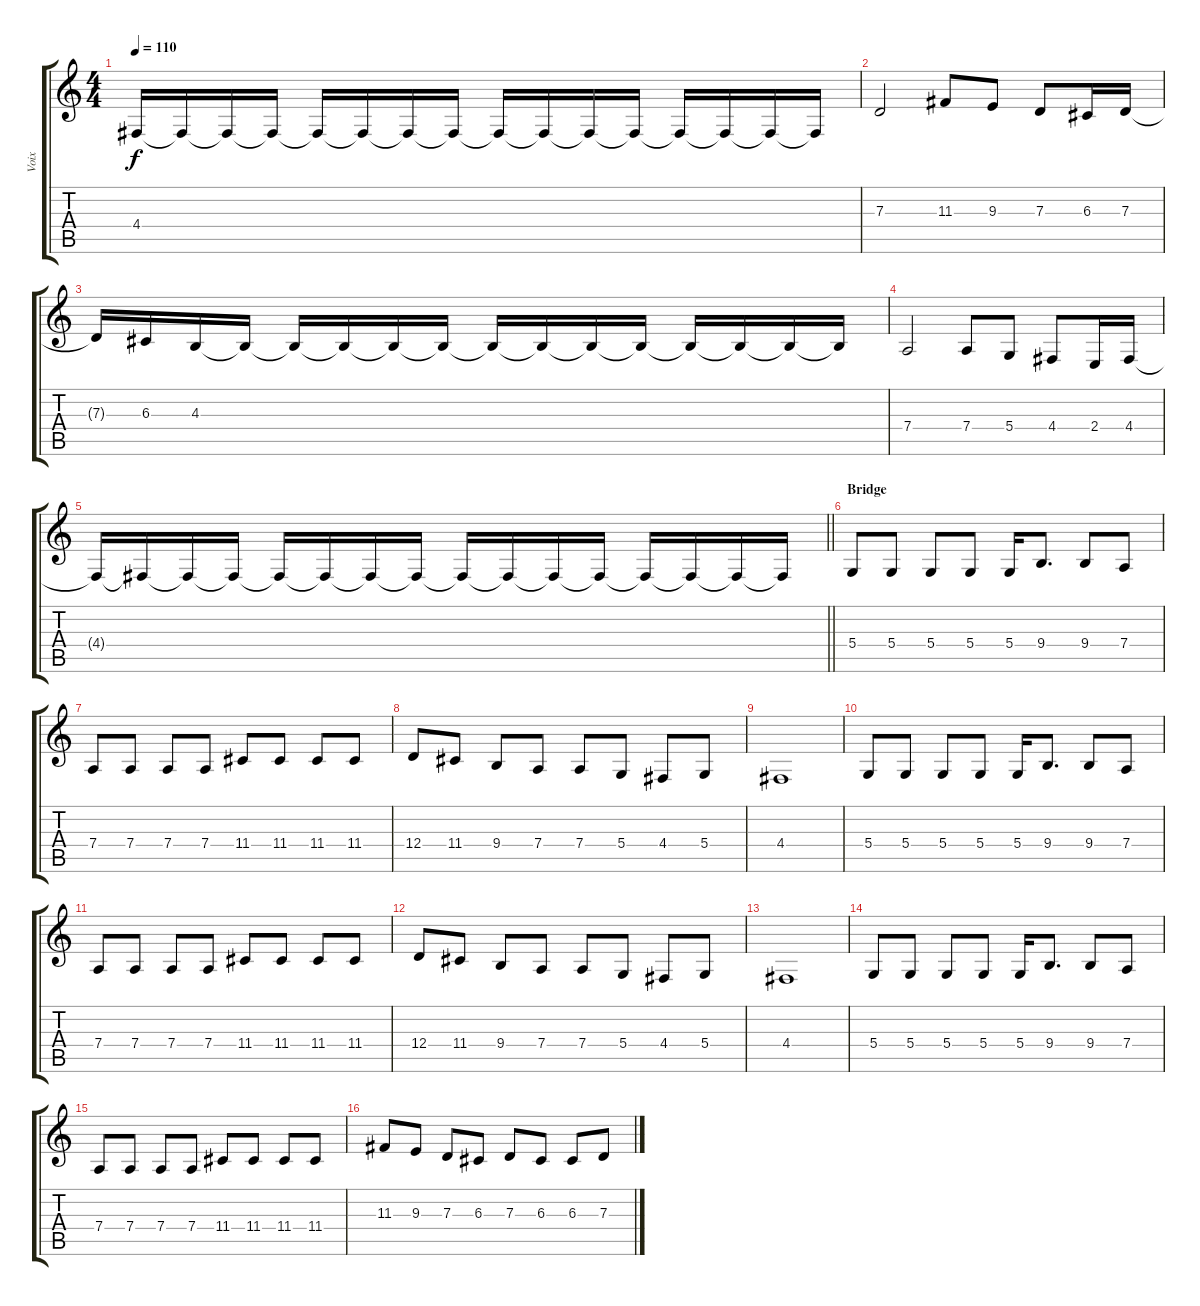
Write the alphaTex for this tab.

\track ("Voix" "Voix") {instrument flute}
\staff {score tabs}
\tuning (E4 B3 G3 D3 A2 E2) {hide}
\ts (4 4)
\tempo 110
\clef g2
\ks c
4.4{t}.16{dy f} 4.4{t}.16 4.4{t}.16 4.4{t}.16 4.4{t}.16 4.4{t}.16 4.4{t}.16 4.4{t}.16 4.4{t}.16 4.4{t}.16 4.4{t}.16 4.4{t}.16 4.4{t}.16 4.4{t}.16 4.4{t}.16 4.4{t}.16 |
7.3.2 11.3.8 9.3.8 7.3.8 6.3.16 7.3.16 |
7.3{t}.16 6.3.16 4.3.16 4.3{t}.16 4.3{t}.16 4.3{t}.16 4.3{t}.16 4.3{t}.16 4.3{t}.16 4.3{t}.16 4.3{t}.16 4.3{t}.16 4.3{t}.16 4.3{t}.16 4.3{t}.16 4.3{t}.16 |
7.4.2 7.4.8 5.4.8 4.4.8 2.4.16 4.4.16 |
\barLineRight lightlight
4.4{t}.16 4.4{t}.16 4.4{t}.16 4.4{t}.16 4.4{t}.16 4.4{t}.16 4.4{t}.16 4.4{t}.16 4.4{t}.16 4.4{t}.16 4.4{t}.16 4.4{t}.16 4.4{t}.16 4.4{t}.16 4.4{t}.16 4.4{t}.16 |
\section ("" "Bridge")
5.4.8 5.4.8 5.4.8 5.4.8 5.4.16 9.4.8{d} 9.4.8 7.4.8 |
7.4.8 7.4.8 7.4.8 7.4.8 11.4.8 11.4.8 11.4.8 11.4.8 |
12.4.8 11.4.8 9.4.8 7.4.8 7.4.8 5.4.8 4.4.8 5.4.8 |
4.4.1 |
5.4.8 5.4.8 5.4.8 5.4.8 5.4.16 9.4.8{d} 9.4.8 7.4.8 |
7.4.8 7.4.8 7.4.8 7.4.8 11.4.8 11.4.8 11.4.8 11.4.8 |
12.4.8 11.4.8 9.4.8 7.4.8 7.4.8 5.4.8 4.4.8 5.4.8 |
4.4.1 |
5.4.8 5.4.8 5.4.8 5.4.8 5.4.16 9.4.8{d} 9.4.8 7.4.8 |
7.4.8 7.4.8 7.4.8 7.4.8 11.4.8 11.4.8 11.4.8 11.4.8 |
11.3.8 9.3.8 7.3.8 6.3.8 7.3.8 6.3.8 6.3.8 7.3.8
